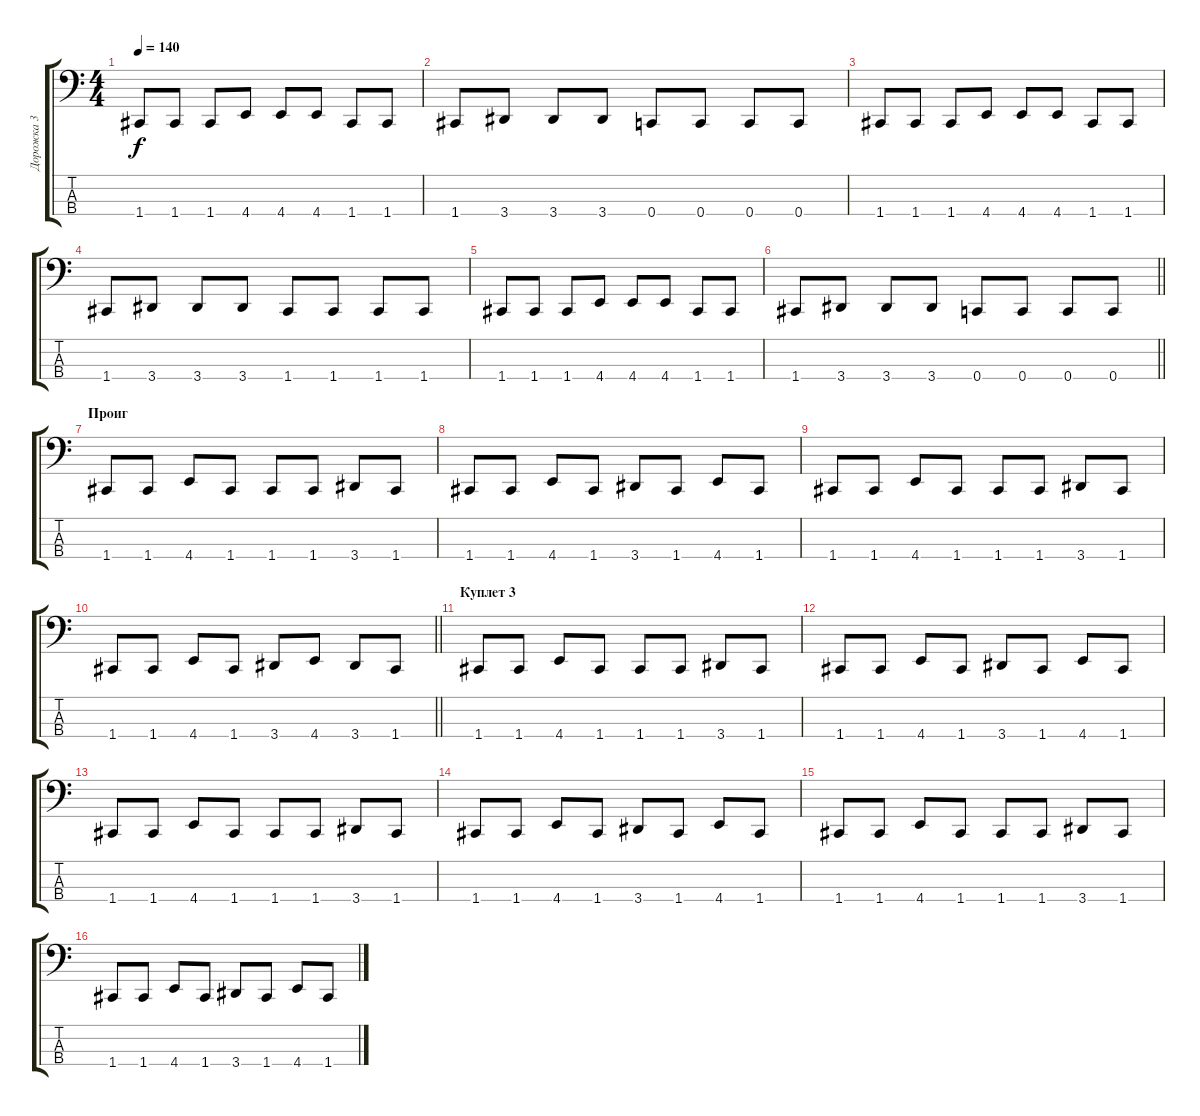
\track ("Дорожка 3" "Дорожка 3") {instrument electricbassfinger}
\staff {score tabs}
\tuning (F2 C2 G1 C1) {hide}
\ts (4 4)
\tempo 140
\clef f4
\ks c
1.4.8{dy f} 1.4.8 1.4.8 4.4.8 4.4.8 4.4.8 1.4.8 1.4.8 |
1.4.8 3.4.8 3.4.8 3.4.8 0.4.8 0.4.8 0.4.8 0.4.8 |
1.4.8 1.4.8 1.4.8 4.4.8 4.4.8 4.4.8 1.4.8 1.4.8 |
1.4.8 3.4.8 3.4.8 3.4.8 1.4.8 1.4.8 1.4.8 1.4.8 |
1.4.8 1.4.8 1.4.8 4.4.8 4.4.8 4.4.8 1.4.8 1.4.8 |
\barLineRight lightlight
1.4.8 3.4.8 3.4.8 3.4.8 0.4.8 0.4.8 0.4.8 0.4.8 |
\section ("" "Проиг")
1.4.8 1.4.8 4.4.8 1.4.8 1.4.8 1.4.8 3.4.8 1.4.8 |
1.4.8 1.4.8 4.4.8 1.4.8 3.4.8 1.4.8 4.4.8 1.4.8 |
1.4.8 1.4.8 4.4.8 1.4.8 1.4.8 1.4.8 3.4.8 1.4.8 |
\barLineRight lightlight
1.4.8 1.4.8 4.4.8 1.4.8 3.4.8 4.4.8 3.4.8 1.4.8 |
\section ("" "Куплет 3")
1.4.8 1.4.8 4.4.8 1.4.8 1.4.8 1.4.8 3.4.8 1.4.8 |
1.4.8 1.4.8 4.4.8 1.4.8 3.4.8 1.4.8 4.4.8 1.4.8 |
1.4.8 1.4.8 4.4.8 1.4.8 1.4.8 1.4.8 3.4.8 1.4.8 |
1.4.8 1.4.8 4.4.8 1.4.8 3.4.8 1.4.8 4.4.8 1.4.8 |
1.4.8 1.4.8 4.4.8 1.4.8 1.4.8 1.4.8 3.4.8 1.4.8 |
1.4.8 1.4.8 4.4.8 1.4.8 3.4.8 1.4.8 4.4.8 1.4.8
